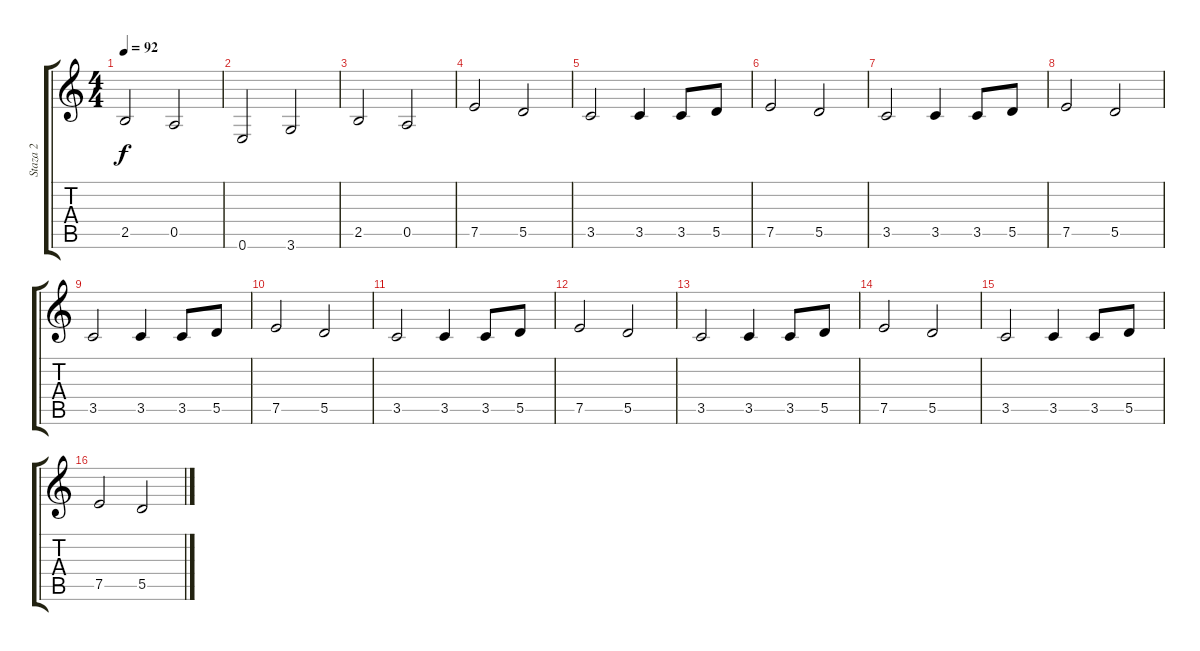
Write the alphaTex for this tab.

\track ("Staza 2" "Staza 2") {instrument electricbassfinger}
\staff {score tabs}
\tuning (E4 B3 G3 D3 A2 E2) {hide}
\ts (4 4)
\tempo 92
\clef g2
\ks c
2.5.2{dy f} 0.5.2 |
0.6.2 3.6.2 |
2.5.2 0.5.2 |
7.5.2 5.5.2 |
3.5.2 3.5.4 3.5.8 5.5.8 |
7.5.2 5.5.2 |
3.5.2 3.5.4 3.5.8 5.5.8 |
7.5.2 5.5.2 |
3.5.2 3.5.4 3.5.8 5.5.8 |
7.5.2 5.5.2 |
3.5.2 3.5.4 3.5.8 5.5.8 |
7.5.2 5.5.2 |
3.5.2 3.5.4 3.5.8 5.5.8 |
7.5.2 5.5.2 |
3.5.2 3.5.4 3.5.8 5.5.8 |
7.5.2 5.5.2
